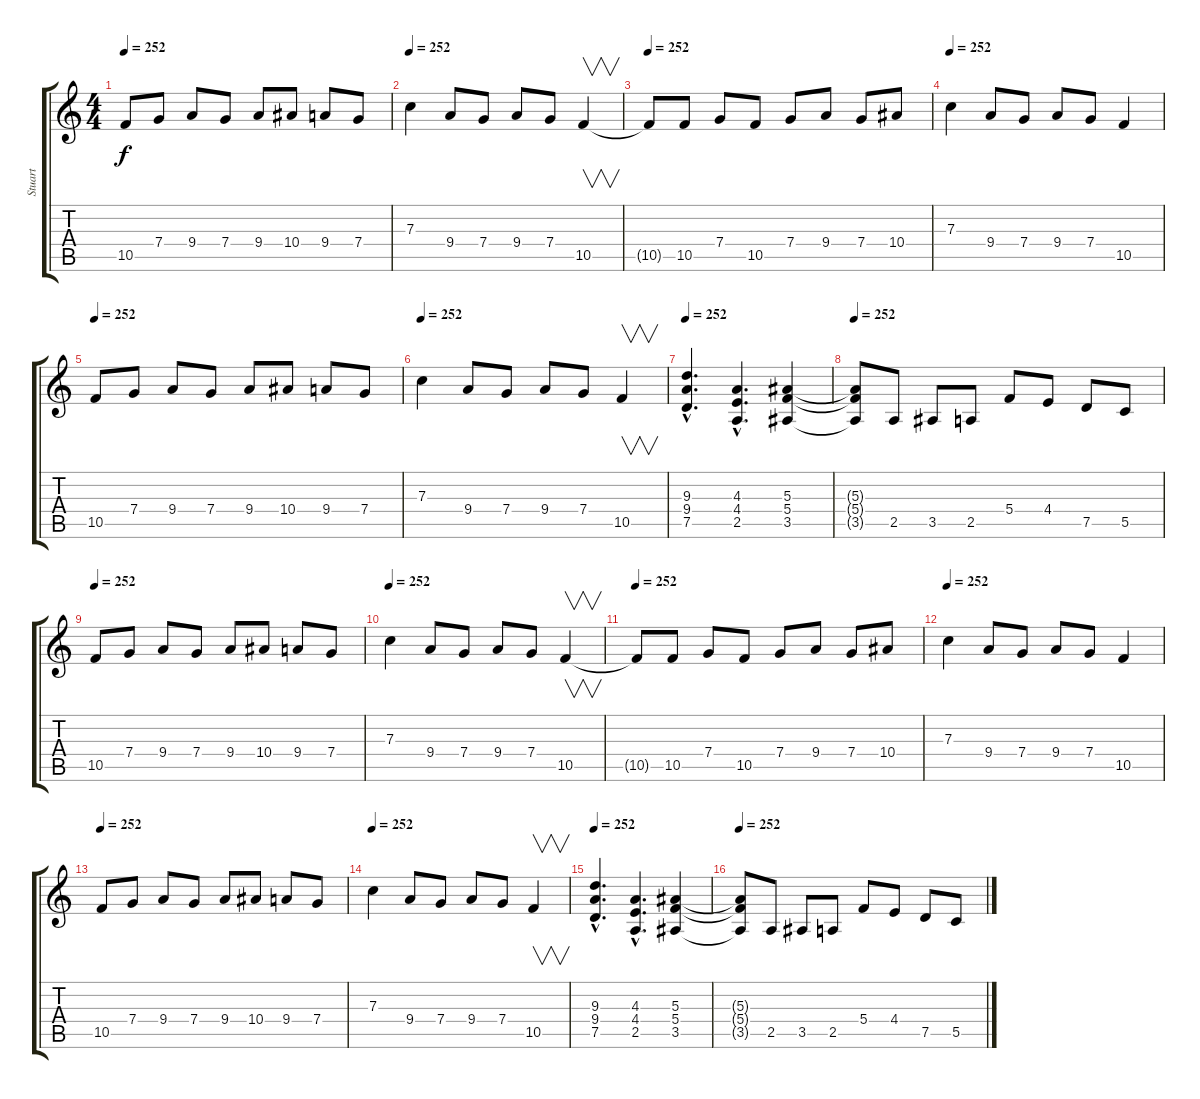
\track ("Stuart" "Stuart") {instrument distortionguitar}
\staff {score tabs}
\tuning (D4 A3 F3 C3 G2 D2) {hide}
\ts (4 4)
\tempo 252
\clef g2
\ks c
10.5.8{dy f} 7.4.8 9.4.8 7.4.8 9.4.8 10.4.8 9.4.8 7.4.8 |
\tempo 252
7.3.4 9.4.8 7.4.8 9.4.8 7.4.8 10.5.4{v} |
\tempo 252
10.5{t}.8 10.5.8 7.4.8 10.5.8 7.4.8 9.4.8 7.4.8 10.4.8 |
\tempo 252
7.3.4 9.4.8 7.4.8 9.4.8 7.4.8 10.5.4 |
\tempo 252
10.5.8 7.4.8 9.4.8 7.4.8 9.4.8 10.4.8 9.4.8 7.4.8 |
\tempo 252
7.3.4 9.4.8 7.4.8 9.4.8 7.4.8 10.5.4{v} |
\tempo 252
(9.3{hac} 9.4{hac} 7.5{hac}).4{d} (4.3{hac} 4.4{hac} 2.5{hac}).4{d} (5.3 5.4 3.5).4 |
\tempo 252
(5.3{t} 5.4{t} 3.5{t}).8 2.5.8 3.5.8 2.5.8 5.4.8 4.4.8 7.5.8 5.5.8 |
\tempo 252
10.5.8 7.4.8 9.4.8 7.4.8 9.4.8 10.4.8 9.4.8 7.4.8 |
\tempo 252
7.3.4 9.4.8 7.4.8 9.4.8 7.4.8 10.5.4{v} |
\tempo 252
10.5{t}.8 10.5.8 7.4.8 10.5.8 7.4.8 9.4.8 7.4.8 10.4.8 |
\tempo 252
7.3.4 9.4.8 7.4.8 9.4.8 7.4.8 10.5.4 |
\tempo 252
10.5.8 7.4.8 9.4.8 7.4.8 9.4.8 10.4.8 9.4.8 7.4.8 |
\tempo 252
7.3.4 9.4.8 7.4.8 9.4.8 7.4.8 10.5.4{v} |
\tempo 252
(9.3{hac} 9.4{hac} 7.5{hac}).4{d} (4.3{hac} 4.4{hac} 2.5{hac}).4{d} (5.3 5.4 3.5).4 |
\tempo 252
(5.3{t} 5.4{t} 3.5{t}).8 2.5.8 3.5.8 2.5.8 5.4.8 4.4.8 7.5.8 5.5.8
